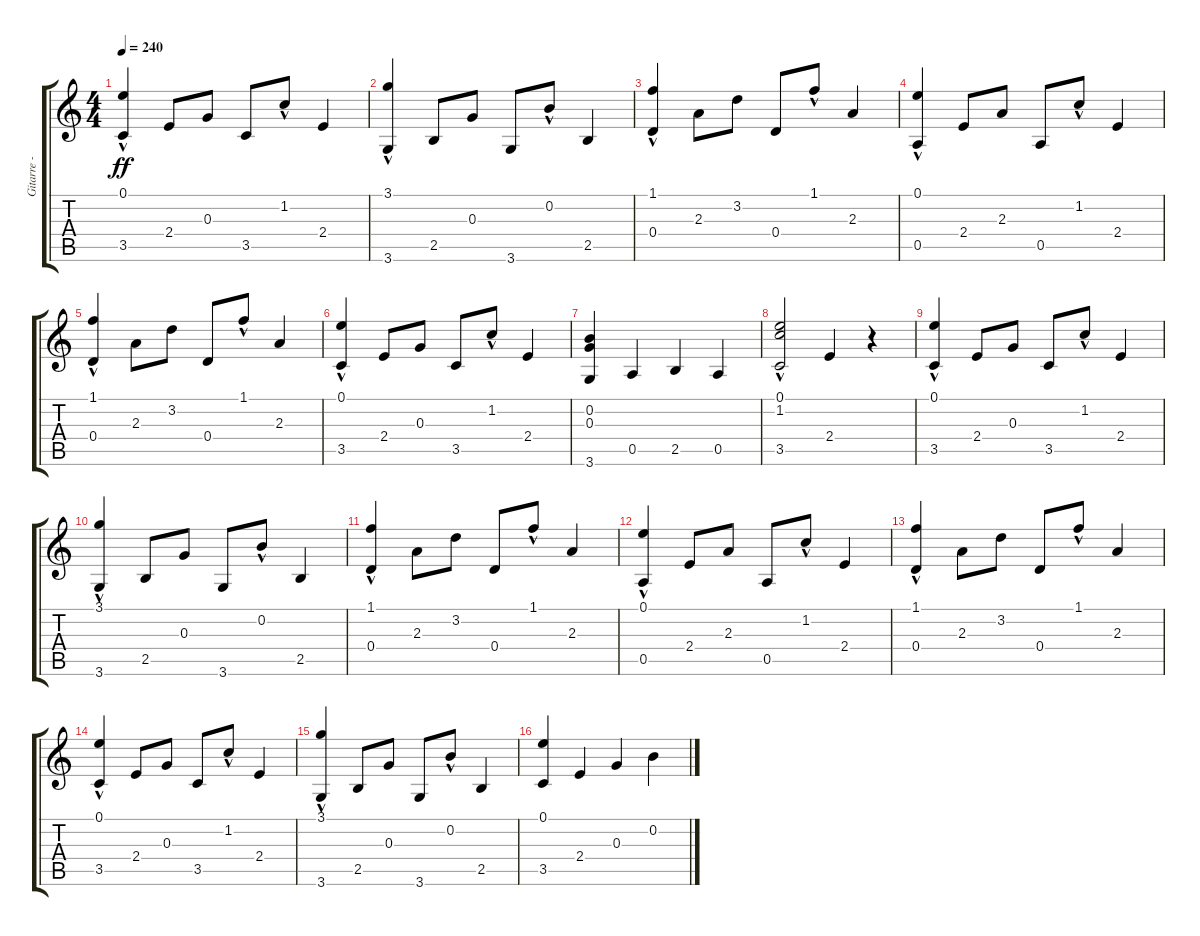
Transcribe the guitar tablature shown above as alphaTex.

\track ("Gitarre - Martin Duckstein" "Gitarre - ") {instrument acousticguitarnylon}
\staff {score tabs}
\tuning (E4 B3 G3 D3 A2 E2) {hide}
\ts (4 4)
\tempo 240
\clef g2
\ks c
(0.1{hac} 3.5).4{dy ff} 2.4.8 0.3.8 3.5.8 1.2{hac}.8 2.4.4 |
(3.1{hac} 3.6).4 2.5.8 0.3.8 3.6.8 0.2{hac}.8 2.5.4 |
(1.1{hac} 0.4).4 2.3.8 3.2.8 0.4.8 1.1{hac}.8 2.3.4 |
(0.1{hac} 0.5).4 2.4.8 2.3.8 0.5.8 1.2{hac}.8 2.4.4 |
(1.1{hac} 0.4).4 2.3.8 3.2.8 0.4.8 1.1{hac}.8 2.3.4 |
(0.1{hac} 3.5).4 2.4.8 0.3.8 3.5.8 1.2{hac}.8 2.4.4 |
(0.2 0.3 3.6).4 0.5.4 2.5.4 0.5.4 |
(0.1 1.2 3.5{hac}).2 2.4.4 r.4 |
(0.1{hac} 3.5).4 2.4.8 0.3.8 3.5.8 1.2{hac}.8 2.4.4 |
(3.1{hac} 3.6).4 2.5.8 0.3.8 3.6.8 0.2{hac}.8 2.5.4 |
(1.1{hac} 0.4).4 2.3.8 3.2.8 0.4.8 1.1{hac}.8 2.3.4 |
(0.1{hac} 0.5).4 2.4.8 2.3.8 0.5.8 1.2{hac}.8 2.4.4 |
(1.1{hac} 0.4).4 2.3.8 3.2.8 0.4.8 1.1{hac}.8 2.3.4 |
(0.1{hac} 3.5).4 2.4.8 0.3.8 3.5.8 1.2{hac}.8 2.4.4 |
(3.1{hac} 3.6).4 2.5.8 0.3.8 3.6.8 0.2{hac}.8 2.5.4 |
(0.1 3.5).4 2.4.4 0.3.4 0.2.4
